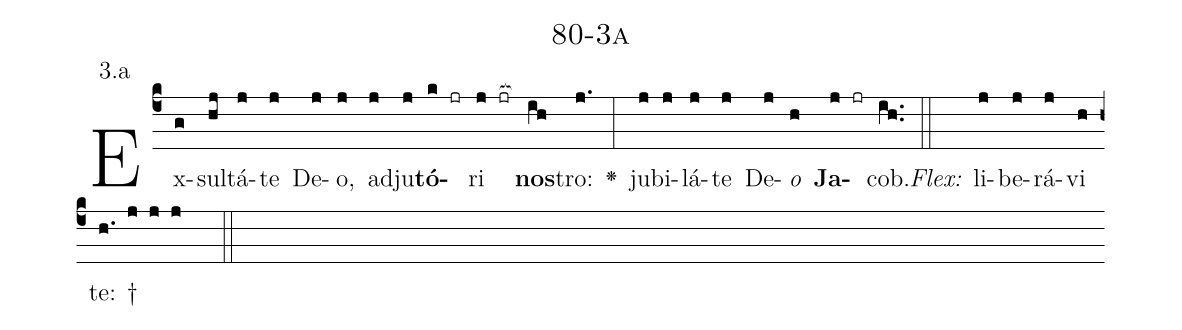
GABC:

name: 80-3a;
annotation: 3.a;
%%
(c4)Ex(g)sul(hj)tá(j)te(j) De(j)o,(j) ad(j)ju(j)<b>tó</b>(k jr)ri(j jr[ocb:1{]) <b>nos</b>(ih[ocb:0}])tro:(j.) <v>\greheightstar</v>(:) ju(j)bi(j)lá(j)te(j) De(j)<i>o</i>(h) <b>Ja</b>(j jr)cob.(ih..) (::)
<i>Flex:</i>()  li(j)be(j)rá(j)vi(h) te: †(h. j j j  ::)

%E(j) u(j) o(j) u(h) a(j) e.(ih..) (::)
